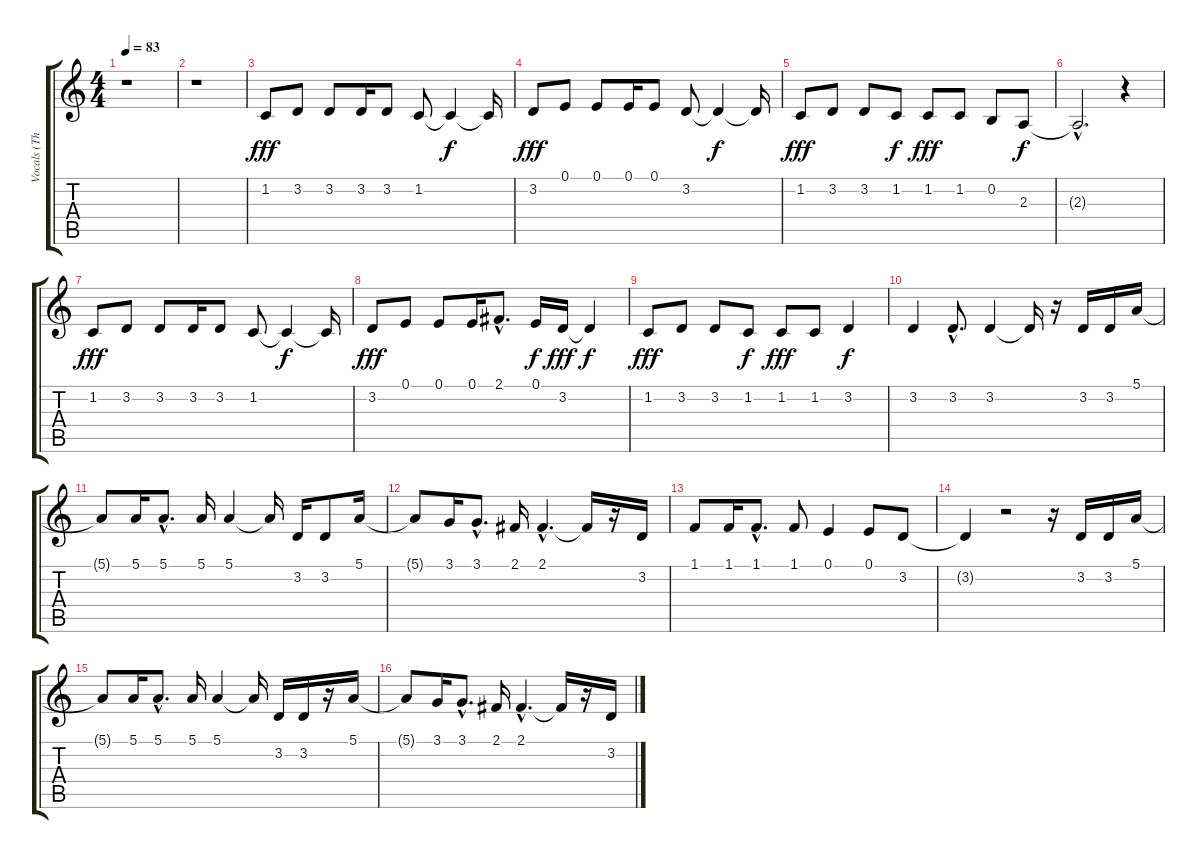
\track ("Vocals (Thom)" "Vocals (Th") {instrument brightacousticpiano}
\staff {score tabs}
\tuning (E4 B3 G3 D3 A2 E2) {hide}
\ts (4 4)
\tempo 83
\clef g2
\ks c
r.1{dy f} |
r.1 |
1.2.8{dy fff} 3.2.8 3.2.8 3.2.16 3.2.8 1.2.8 1.2{t}.4{dy f} 1.2{t}.16 |
3.2.8{dy fff} 0.1.8 0.1.8 0.1.16 0.1.8 3.2.8 3.2{t}.4{dy f} 3.2{t}.16 |
1.2.8{dy fff} 3.2.8 3.2.8 1.2.8{dy f} 1.2.8{dy fff} 1.2.8 0.2.8 2.3.8{dy f} |
2.3{hac t}.2{d} r.4 |
1.2.8{dy fff} 3.2.8 3.2.8 3.2.16 3.2.8 1.2.8 1.2{t}.4{dy f} 1.2{t}.16 |
3.2.8{dy fff} 0.1.8 0.1.8 0.1.16 2.1{hac}.8{d} 0.1.16{dy f} 3.2.16{dy fff} 3.2{t}.4{dy f} |
1.2.8{dy fff} 3.2.8 3.2.8 1.2.8{dy f} 1.2.8{dy fff} 1.2.8 3.2.4{dy f} |
3.2.4 3.2{hac}.8{d} 3.2.4 3.2{t}.16 r.16 3.2.16 3.2.16 5.1.16 |
5.1{t}.8 5.1.16 5.1{hac}.8{d} 5.1.16 5.1.4 5.1{t}.16 3.2.16 3.2.8 5.1.16 |
5.1{t}.8 3.1.16 3.1{hac}.8{d} 2.1.16 2.1{hac}.4{d} 2.1{t}.16 r.16 3.2.16 |
1.1.8 1.1.16 1.1{hac}.8{d} 1.1.8 0.1.4 0.1.8 3.2.8 |
3.2{t}.4 r.2 r.16 3.2.16 3.2.16 5.1.16 |
5.1{t}.8 5.1.16 5.1{hac}.8{d} 5.1.16 5.1.4 5.1{t}.16 3.2.16 3.2.16 r.16 5.1.16 |
5.1{t}.8 3.1.16 3.1{hac}.8{d} 2.1.16 2.1{hac}.4{d} 2.1{t}.16 r.16 3.2.16
